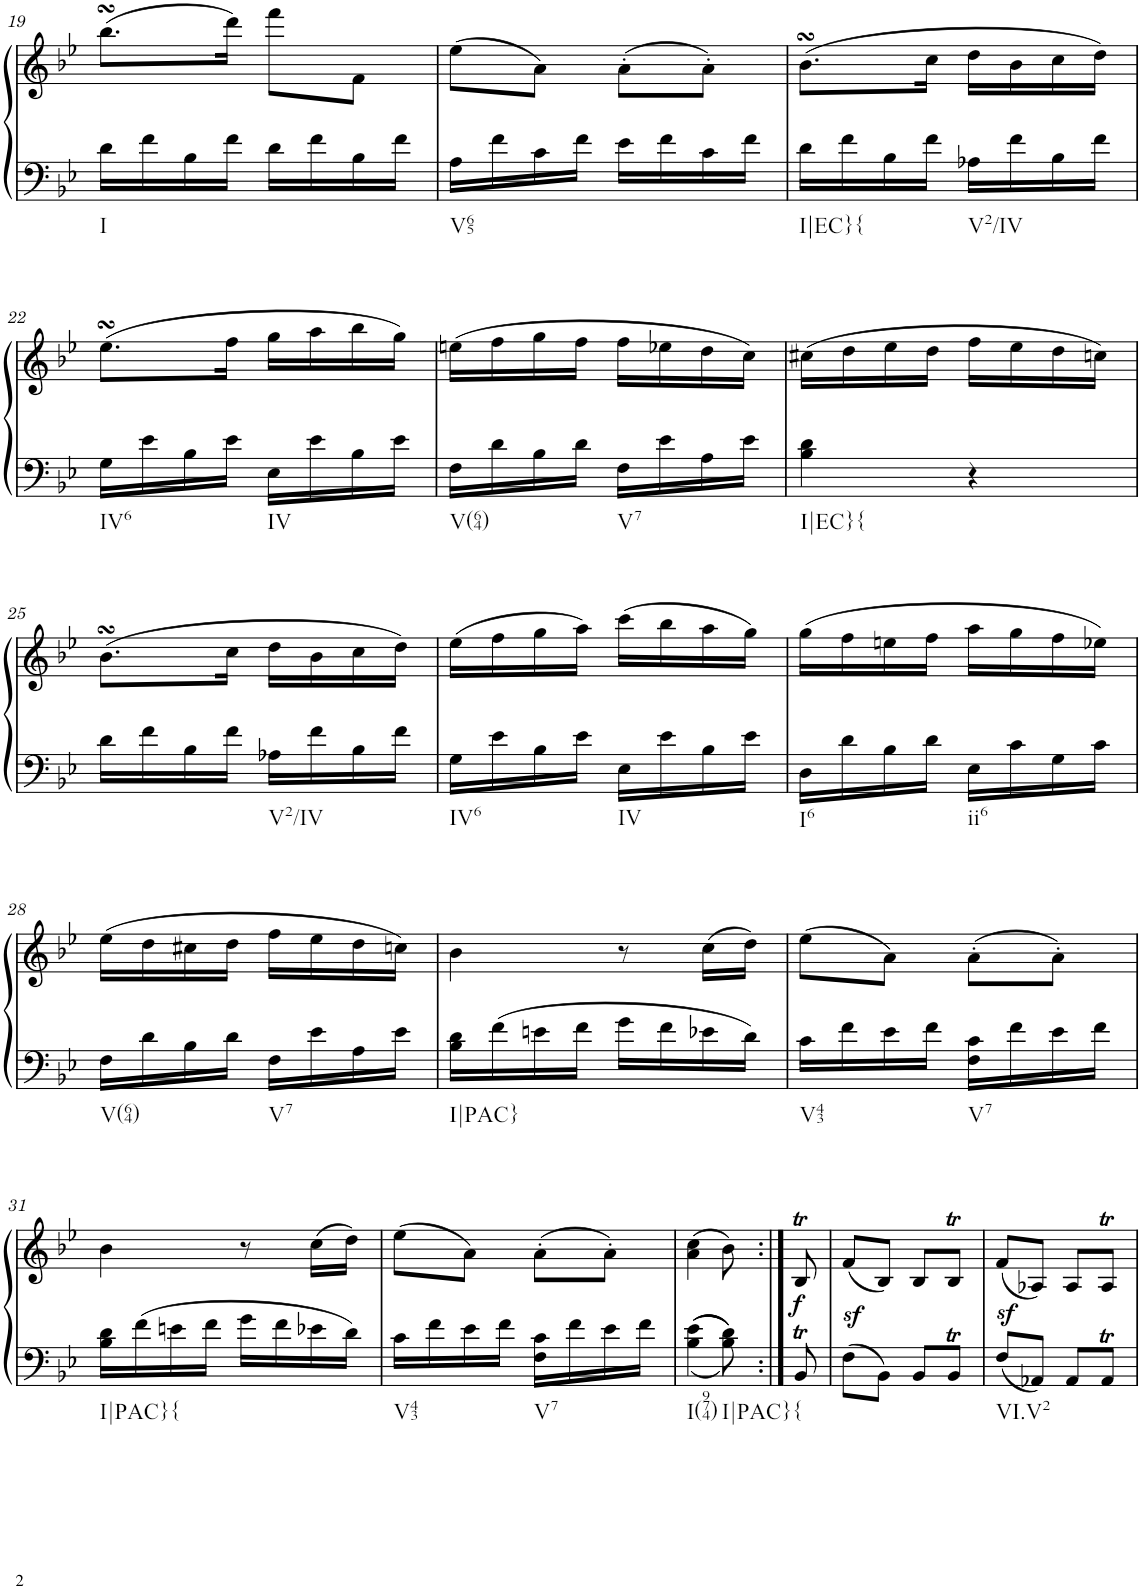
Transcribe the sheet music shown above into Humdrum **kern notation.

**kern	**kern	**dynam
*part1	*part1	*part1
*staff2	*staff1	*staff1/2
*I"Klavier linke Hand	*	*
!!LO:PB:g=z
*clefF4	*clefG2	*
*k[b-e-]	*k[b-e-]	*
*M2/4	*M2/4	*
=19	=19	=19
!LO:TX:b:t=I	!	!
16d\LL	(8.bb-sSSs\L	.
16f\	.	.
16B-\	.	.
16f\JJ	16ddd\Jk)	.
16d\LL	8fff\L	.
16f\	.	.
16B-\	8f\J	.
16f\JJ	.	.
=20	=20	=20
!LO:TX:b:t=V65	!	!
16A\LL	(8ee-\L	.
16f\	.	.
16c\	8a\J)	.
16f\JJ	.	.
16e-\LL	(8a'\L	.
16f\	.	.
16c\	8a'\J)	.
16f\JJ	.	.
=21	=21	=21
!LO:TX:b:t=I|EC}{	!	!
16d\LL	(8.b-sSSs\L	.
16f\	.	.
16B-\	.	.
16f\JJ	16cc\Jk	.
!LO:TX:b:t=V2/IV	!	!
16A-X\LL	16dd\LL	.
16f\	16b-\	.
16B-\	16cc\	.
16f\JJ	16dd\JJ)	.
!!LO:LB:g=z
=22	=22	=22
!LO:TX:b:t=IV6	!	!
16G\LL	(8.ee-sSSs\L	.
16e-\	.	.
16B-\	.	.
16e-\JJ	16ff\Jk	.
!LO:TX:b:t=IV	!	!
16E-\LL	16gg\LL	.
16e-\	16aa\	.
16B-\	16bb-\	.
16e-\JJ	16gg\JJ)	.
=23	=23	=23
!LO:TX:b:t=V(64)	!	!
16F\LL	(16een\LL	.
16d\	16ff\	.
16B-\	16gg\	.
16d\JJ	16ff\JJ	.
!LO:TX:b:t=V7	!	!
16F\LL	16ff\LL	.
16e-\	16ee-X\	.
16A\	16dd\	.
16e-\JJ	16cc\JJ)	.
=24	=24	=24
!LO:TX:b:t=I|EC}{	!	!
4B-\ 4d\	(16cc#X\LL	.
.	16dd\	.
.	16ee-\	.
.	16dd\JJ	.
4r	16ff\LL	.
.	16ee-\	.
.	16dd\	.
.	16ccn\JJ)	.
!!LO:LB:g=z
=25	=25	=25
16d\LL	(8.b-sSSs\L	.
16f\	.	.
16B-\	.	.
16f\JJ	16cc\Jk	.
!LO:TX:b:t=V2/IV	!	!
16A-X\LL	16dd\LL	.
16f\	16b-\	.
16B-\	16cc\	.
16f\JJ	16dd\JJ)	.
=26	=26	=26
!LO:TX:b:t=IV6	!	!
16G\LL	(16ee-\LL	.
16e-\	16ff\	.
16B-\	16gg\	.
16e-\JJ	16aa\JJ)	.
!LO:TX:b:t=IV	!	!
16E-\LL	(16ccc\LL	.
16e-\	16bb-\	.
16B-\	16aa\	.
16e-\JJ	16gg\JJ)	.
=27	=27	=27
!LO:TX:b:t=I6	!	!
16D\LL	(16gg\LL	.
16d\	16ff\	.
16B-\	16een\	.
16d\JJ	16ff\JJ	.
!LO:TX:b:t=ii6	!	!
16E-\LL	16aa\LL	.
16c\	16gg\	.
16G\	16ff\	.
16c\JJ	16ee-X\JJ)	.
!!LO:LB:g=z
=28	=28	=28
!LO:TX:b:t=V(64)	!	!
16F\LL	(16ee-\LL	.
16d\	16dd\	.
16B-\	16cc#X\	.
16d\JJ	16dd\JJ	.
!LO:TX:b:t=V7	!	!
16F\LL	16ff\LL	.
16e-\	16ee-\	.
16A\	16dd\	.
16e-\JJ	16ccn\JJ)	.
=29	=29	=29
!LO:TX:b:t=I|PAC}	!	!
16B-\ 16d\LL	4b-\	.
16f\	.	.
16en\	.	.
16f\JJ	.	.
16g\LL	8r	.
16f\	.	.
16e-X\	(16cc\LL	.
16d\JJ	16dd\JJ)	.
=30	=30	=30
!LO:TX:b:t=V43	!	!
16c\LL	(8ee-\L	.
16f\	.	.
16e-\	8a\J)	.
16f\JJ	.	.
!LO:TX:b:t=V7	!	!
16F\ 16c\LL	(8a'\L	.
16f\	.	.
16e-\	8a'\J)	.
16f\JJ	.	.
!!LO:LB:g=z
=31	=31	=31
!LO:TX:b:t=I|PAC}{	!	!
16B-\ 16d\LL	4b-\	.
16f\	.	.
16en\	.	.
16f\JJ	.	.
16g\LL	8r	.
16f\	.	.
16e-X\	(16cc\LL	.
16d\JJ	16dd\JJ)	.
=32	=32	=32
!LO:TX:b:t=V43	!	!
16c\LL	(8ee-\L	.
16f\	.	.
16e-\	8a\J)	.
16f\JJ	.	.
!LO:TX:b:t=V7	!	!
16F\ 16c\LL	(8a'\L	.
16f\	.	.
16e-\	8a'\J)	.
16f\JJ	.	.
=33	=33	=33
!LO:TX:b:t=I(974)	!	!
4B-\ 4e-\	(4a\ 4cc\	.
!LO:TX:b:t=I|PAC}	!	!
8B-\ 8d\	8b-\)	.
=33X1:|!	=33X1:|!	=33X1:|!
!LO:TX:b:t={	!	!
!	!	!LO:DY:b
8BB-T/	8B-T/	f
=34	=34	=34
8Fz>\L	(8f/L	.
8BB-\J	8B-/J)	.
8BB-/L	8B-/L	.
8BB-T/J	8B-T/J	.
=35	=35	=35
!LO:TX:b:t=VI.V2	!	!
8Fz>/L	(8f/L	.
8AA-X/J	8A-X/J)	.
8AA-/L	8A-/L	.
8AA-T/J	8A-T/J	.
=	=	=
*-	*-	*-
